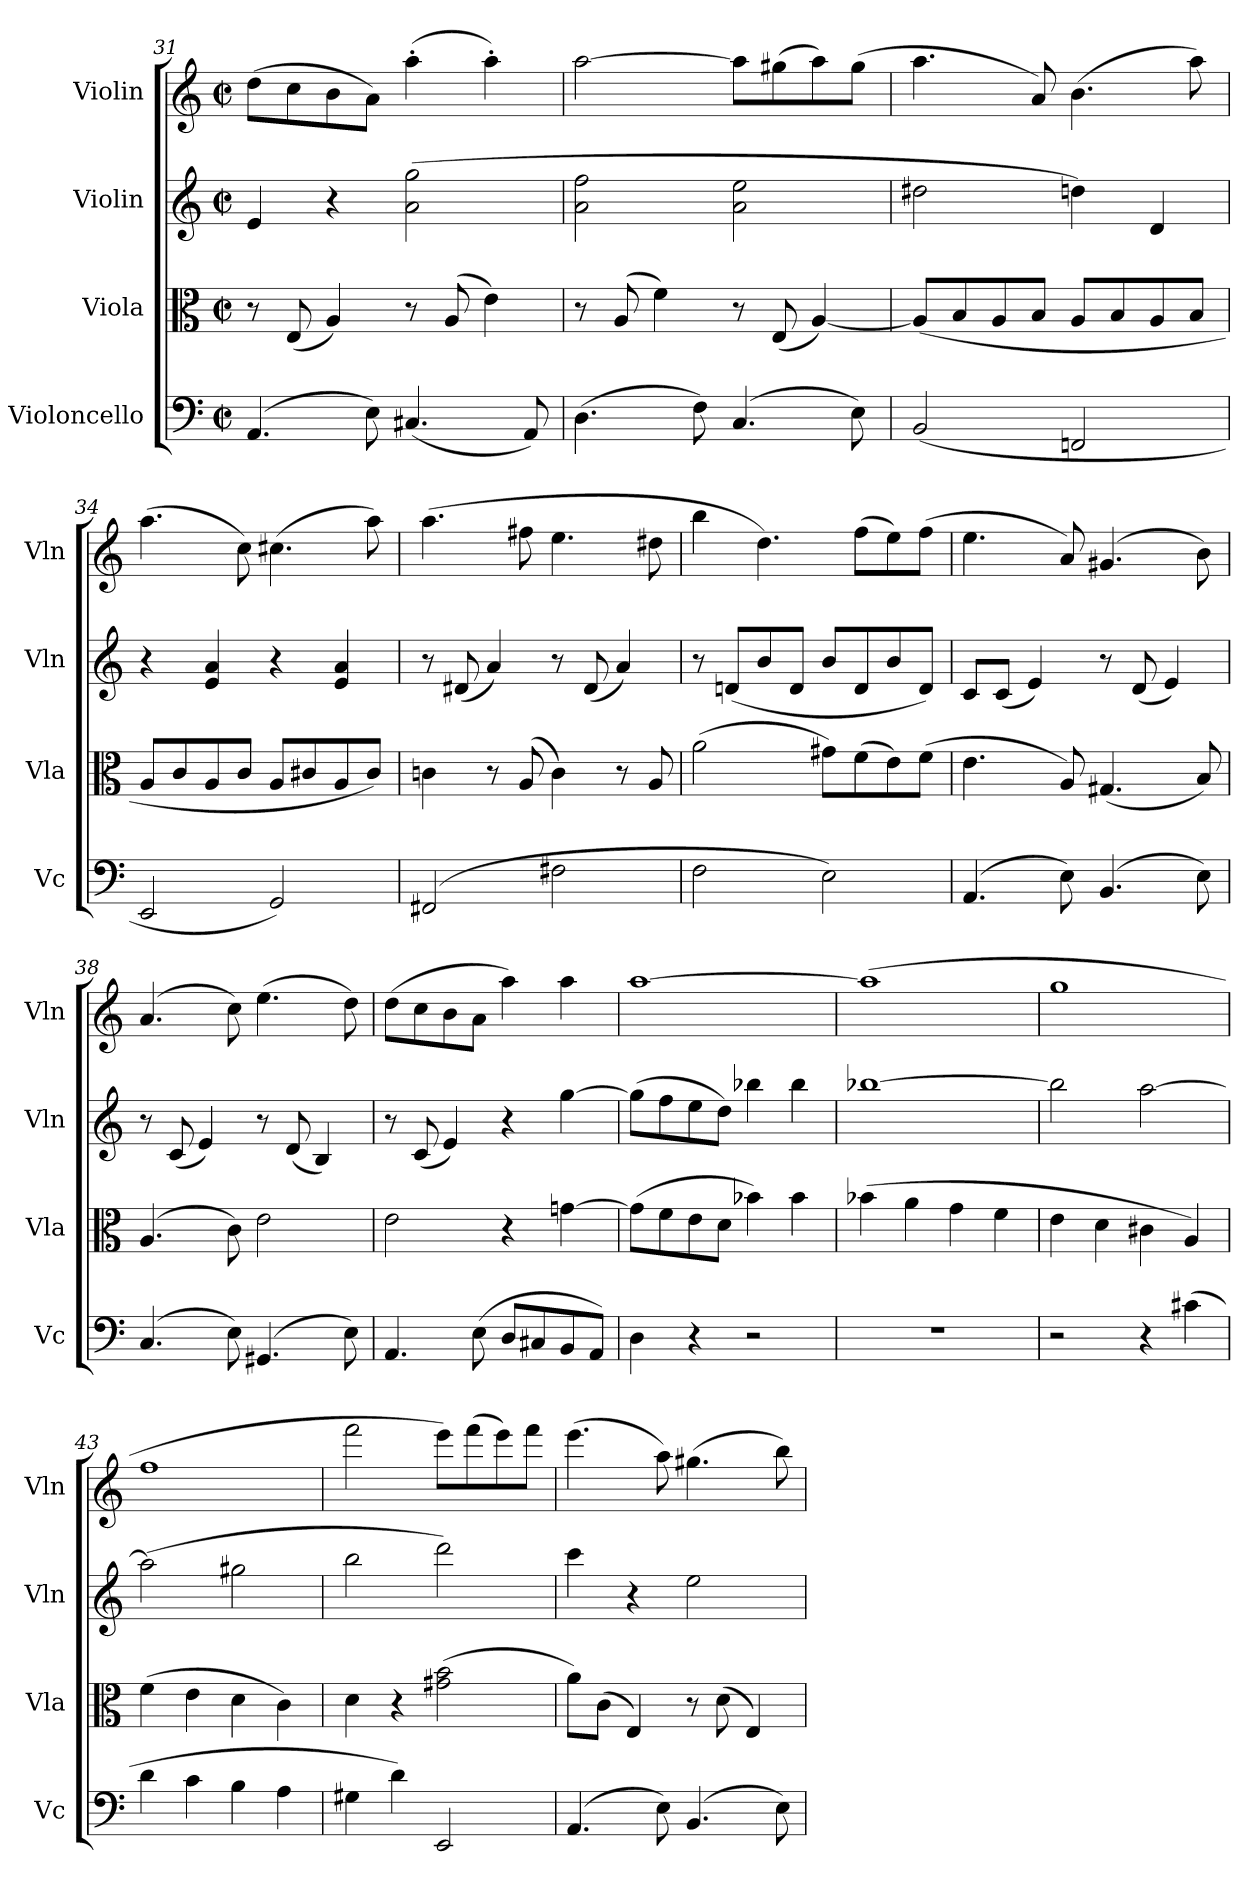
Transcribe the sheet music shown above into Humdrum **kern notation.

**kern	**kern	**kern	**kern
*part4	*part3	*part2	*part1
*staff4	*staff3	*staff2	*staff1
*I"Violoncello	*I"Viola	*I"Violin	*I"Violin
*I'Vc	*I'Vla	*I'Vln	*I'Vln
!!LO:LB:g=z
*clefF4	*clefC3	*clefG2	*clefG2
*k[]	*k[]	*k[]	*k[]
*M2/2	*M2/2	*M2/2	*M2/2
*met(c|)	*met(c|)	*met(c|)	*met(c|)
=31	=31	=31	=31
(4.AA/	8r	4e/	(8dd\L
.	(8E/	.	8cc\
.	4A/)	4r	8b\
8E\)	.	.	8a\J)
(4.C#X/	8r	(2a\ 2gg\	(4aa'\
.	(8A/	.	.
.	4e\)	.	4aa'\)
8AA/)	.	.	.
=32	=32	=32	=32
(4.D\	8r	2a\ 2ff\	[2aa\
.	(8A/	.	.
.	4f\)	.	.
8F\)	.	.	.
(4.C/	8r	2a\ 2ee\	8aa\L]
.	(8E/	.	(8gg#X\
.	[4A/)	.	8aa\)
8E\)	.	.	(8gg#\J
=33	=33	=33	=33
(2BB/	(8A/L]	2dd#X\	4.aa\
.	8B/	.	.
.	8A/	.	.
.	8B/J	.	8a/)
2FFn/	8A/L	4ddn\)	(4.b\
.	8B/	.	.
.	8A/	4d/	.
.	8B/J	.	8aa\)
=34	=34	=34	=34
2EE/	8A/L	4r	(4.aa\
.	8c/	.	.
.	8A/	4e/ 4a/	.
.	8c/J	.	8cc\)
2GG/)	8A/L	4r	(4.cc#X\
.	8c#X/	.	.
.	8A/	4e/ 4a/	.
.	8c#/J)	.	8aa\)
=35	=35	=35	=35
(2FF#X/	4cn\	8r	(4.aa\
.	.	(8d#X/	.
.	8r	4a/)	.
.	(8A/	.	8ff#X\
2F#X\	4c\)	8r	4.ee\
.	.	(8d#/	.
.	8r	4a/)	.
.	8A/	.	8dd#X\
=36	=36	=36	=36
2F\	(2a\	8r	4bb\
.	.	(8dn/L	.
.	.	8b/	4.dd\)
.	.	8d/J	.
2E\)	8g#X\L)	8b/L	.
.	(8f\	8d/	(8ff\L
.	8e\)	8b/	8ee\)
.	(8f\J	8d/J)	(8ff\J
=37	=37	=37	=37
(4.AA/	4.e\	8c/L	4.ee\
.	.	(8c/J	.
.	.	4e/)	.
8E\)	8A/)	.	8a/)
(4.BB/	(4.G#X/	8r	(4.g#X/
.	.	(8d/	.
.	.	4e/)	.
8E\)	8B/)	.	8b\)
=38	=38	=38	=38
(4.C/	(4.A/	8r	(4.a/
.	.	(8c/	.
.	.	4e/)	.
8E\)	8c\)	.	8cc\)
(4.GG#X/	2e\	8r	(4.ee\
.	.	(8d/	.
.	.	4B/)	.
8E\)	.	.	8dd\)
!!LO:LB:g=z
=39	=39	=39	=39
4.AA/	2e\	8r	(8dd\L
.	.	(8c/	8cc\
.	.	4e/)	8b\
(8E\	.	.	8a\J
8D/L	4r	4r	4aa\)
8C#X/	.	.	.
8BB/	[4gn\	[4gg\	4aa\
8AA/J)	.	.	.
=40	=40	=40	=40
4D\	(8g\L]	(8gg\L]	[1aa
.	8f\	8ff\	.
4r	8e\	8ee\	.
.	8d\J	8dd\J)	.
2r	4b-X\)	4bb-X\	.
.	4b-\	4bb-\	.
=41	=41	=41	=41
1r	(4b-X\	[1bb-X	(1aa]
.	4a\	.	.
.	4g\	.	.
.	4f\	.	.
=42	=42	=42	=42
2r	4e\	2bb-\]	1gg
.	4d\	.	.
4r	4c#X\	[2aa\	.
(4c#X\	4A/)	.	.
=43	=43	=43	=43
4d\	(4f\	(2aa\]	1ff
4c\	4e\	.	.
4B\	4d\	2gg#X\	.
4A\	4c\)	.	.
=44	=44	=44	=44
4G#X\	4d\	2bb\	2fff\
4d\)	4r	.	.
2EE/	(2g#X\ 2b\	2ddd\)	8eee\L)
.	.	.	(8fff\
.	.	.	8eee\)
.	.	.	8fff\J
=45	=45	=45	=45
(4.AA/	8a\L)	4ccc\	(4.eee\
.	(8c\J	.	.
.	4E/)	4r	.
8E\)	.	.	8aa\)
(4.BB/	8r	2ee\	(4.gg#X\
.	(8d\	.	.
.	4E/)	.	.
8E\)	.	.	8bb\)
=	=	=	=
*-	*-	*-	*-
